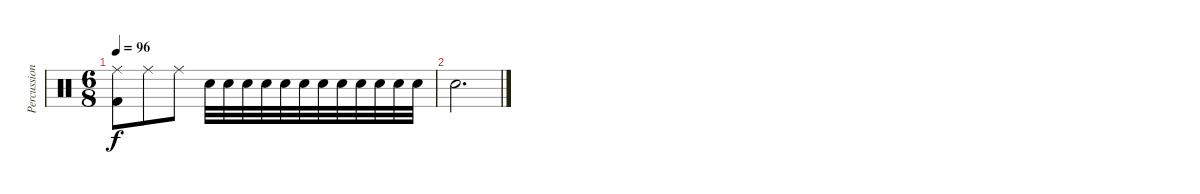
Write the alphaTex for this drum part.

\track ("Percussion" "Percussion") {instrument percussion}
\staff {score}
\articulation defaults
\ts (6 8)
\tempo 96
\clef neutral
\ks c
("Ride (middle)" "Kick (hit) 2").8{dy f} "Ride (middle)".8 "Ride (middle)".8 "Electric Snare (hit)".32 "Electric Snare (hit)".32 "Electric Snare (hit)".32 "Electric Snare (hit)".32 "Electric Snare (hit)".32 "Electric Snare (hit)".32 "Electric Snare (hit)".32 "Electric Snare (hit)".32 "Electric Snare (hit)".32 "Electric Snare (hit)".32 "Electric Snare (hit)".32 "Electric Snare (hit)".32 |
"Electric Snare (hit)".2{d}
